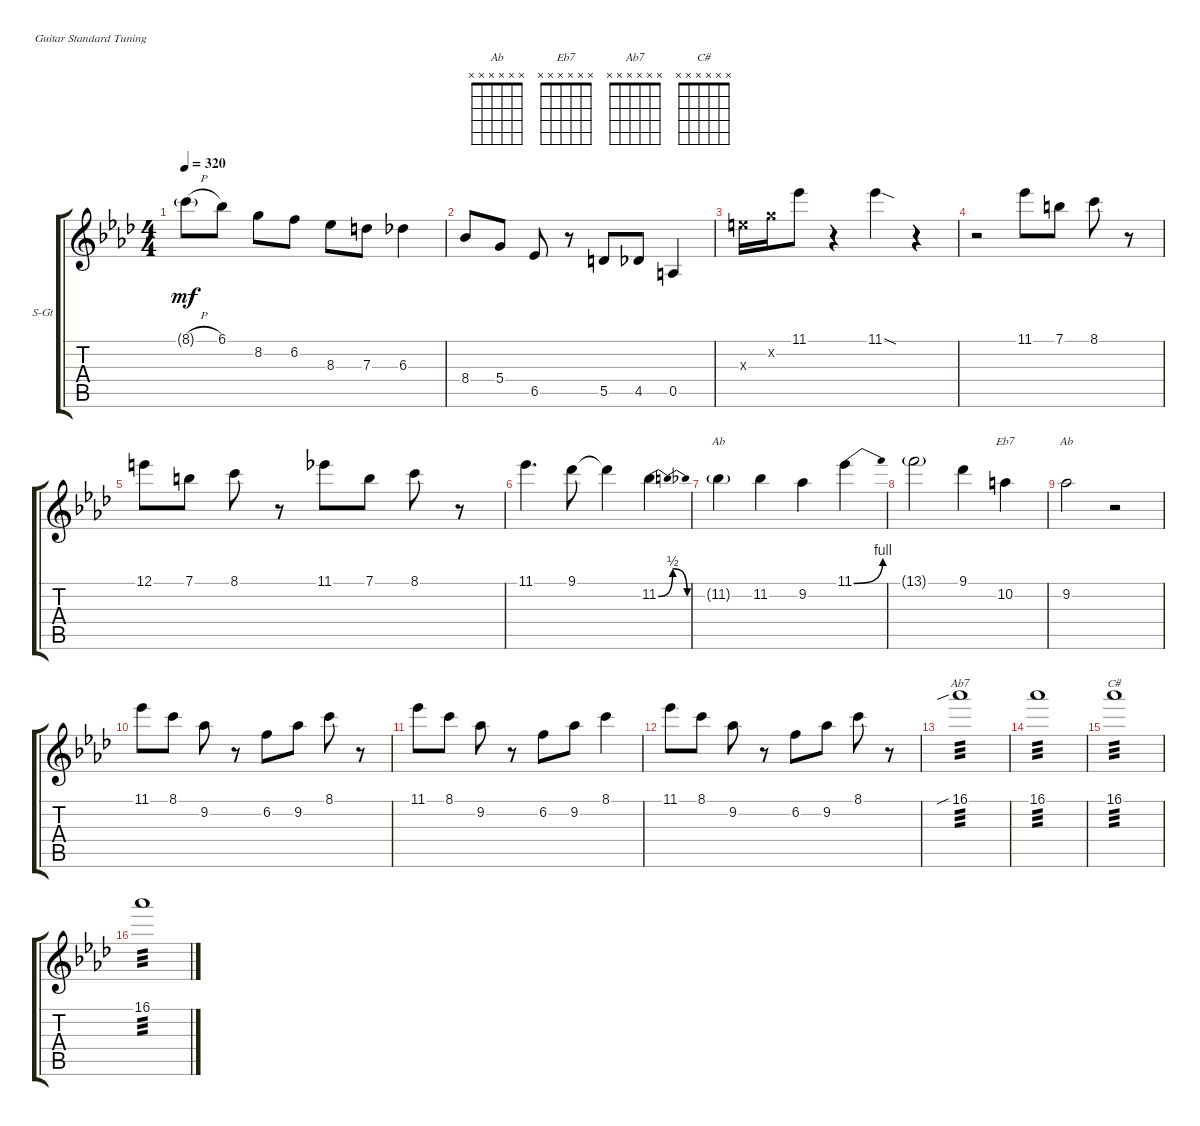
\bracketExtendMode groupsimilarinstruments
\firstSystemTrackNameOrientation horizontal
\otherSystemsTrackNameOrientation horizontal
\track ("(accoustic)" "S-Gt") {instrument acousticgrandpiano}
\staff {score tabs}
\tuning (E4 B3 G3 D3 A2 E2)
\displaytranspose 12
\chord ("Ab" x x x x x x)
\chord ("Eb7" x x x x x x)
\chord ("Ab7" x x x x x x)
\chord ("C#" x x x x x x)
\ts (4 4)
\tempo 320
\clef g2
\ks fminor
8.1{h g}.8{dy mf} 6.1.8 8.2.8 6.2.8 8.3.8 7.3.8 6.3.4 |
8.4.8 5.4.8 6.5.8 r.8 5.5.8 4.5.8 0.5.4 |
9.3{x}.16 8.2{x}.16 11.1.8 r.4 11.1{sod}.4 r.4 |
r.2 11.1.8 7.1.8 8.1.8 r.8 |
12.1.8 7.1.8 8.1.8 r.8 11.1.8 7.1.8 8.1.8 r.8 |
11.1.4{d} 9.1.8 9.1{t}.4 11.2{be (bendrelease 0 0 30 2 30 2 60 0)}.4 |
11.2{g}.4{ch "Ab"} 11.2.4 9.2.4 11.1{be (bend 0 0 60 4)}.4 |
13.1{g}.2 9.1.4 10.2.4{ch "Eb7"} |
9.2.2{ch "Ab"} r.2 |
11.1.8 8.1.8 9.2.8 r.8 6.2.8 9.2.8 8.1.8 r.8 |
11.1.8 8.1.8 9.2.8 r.8 6.2.8 9.2.8 8.1.4 |
11.1.8 8.1.8 9.2.8 r.8 6.2.8 9.2.8 8.1.8 r.8 |
16.1{sib}.1{ch "Ab7" tp 3} |
16.1.1{tp 3} |
16.1.1{ch "C#" tp 3} |
16.1.1{tp 3}
